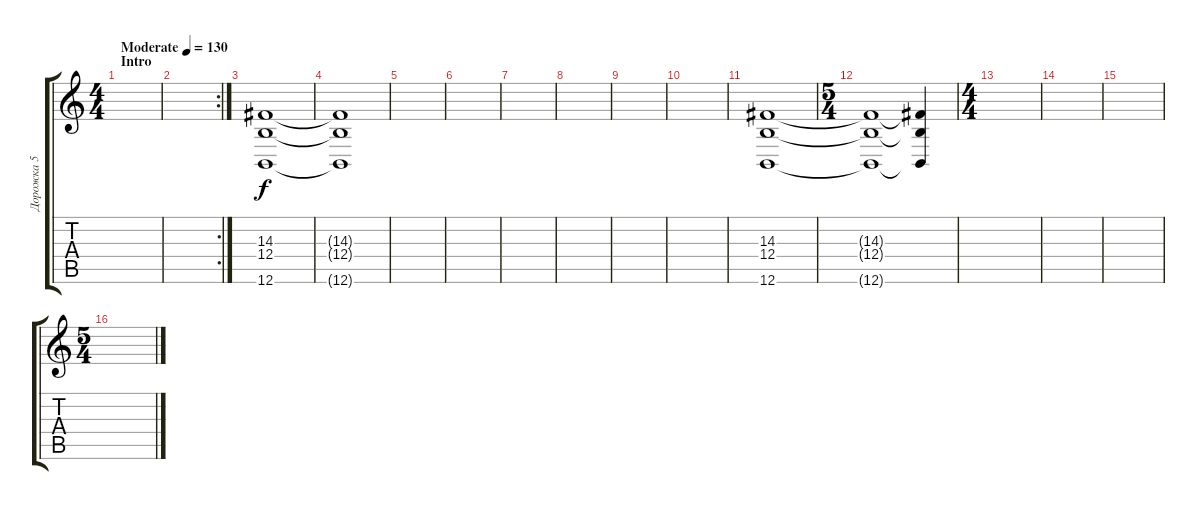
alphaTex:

\track ("Дорожка 5" "Дорожка 5") {instrument tubularbells}
\staff {score tabs}
\tuning (Db4 Ab3 E3 B2 Gb2 B1) {hide}
\ts (4 4)
\section ("" "Intro")
\tempo (130 "Moderate")
\clef g2
\ks c
|
\rc 2
|
(14.3 12.4 12.6).1 |
(14.3{t} 12.4{t} 12.6{t}).1 |
|
|
|
|
|
|
(14.3 12.4 12.6).1 |
\ts (5 4)
(14.3{t} 12.4{t} 12.6{t}).1 (14.3{t} 12.4{t} 12.6{t}).4 |
\ts (4 4)
|
|
|
\ts (5 4)
